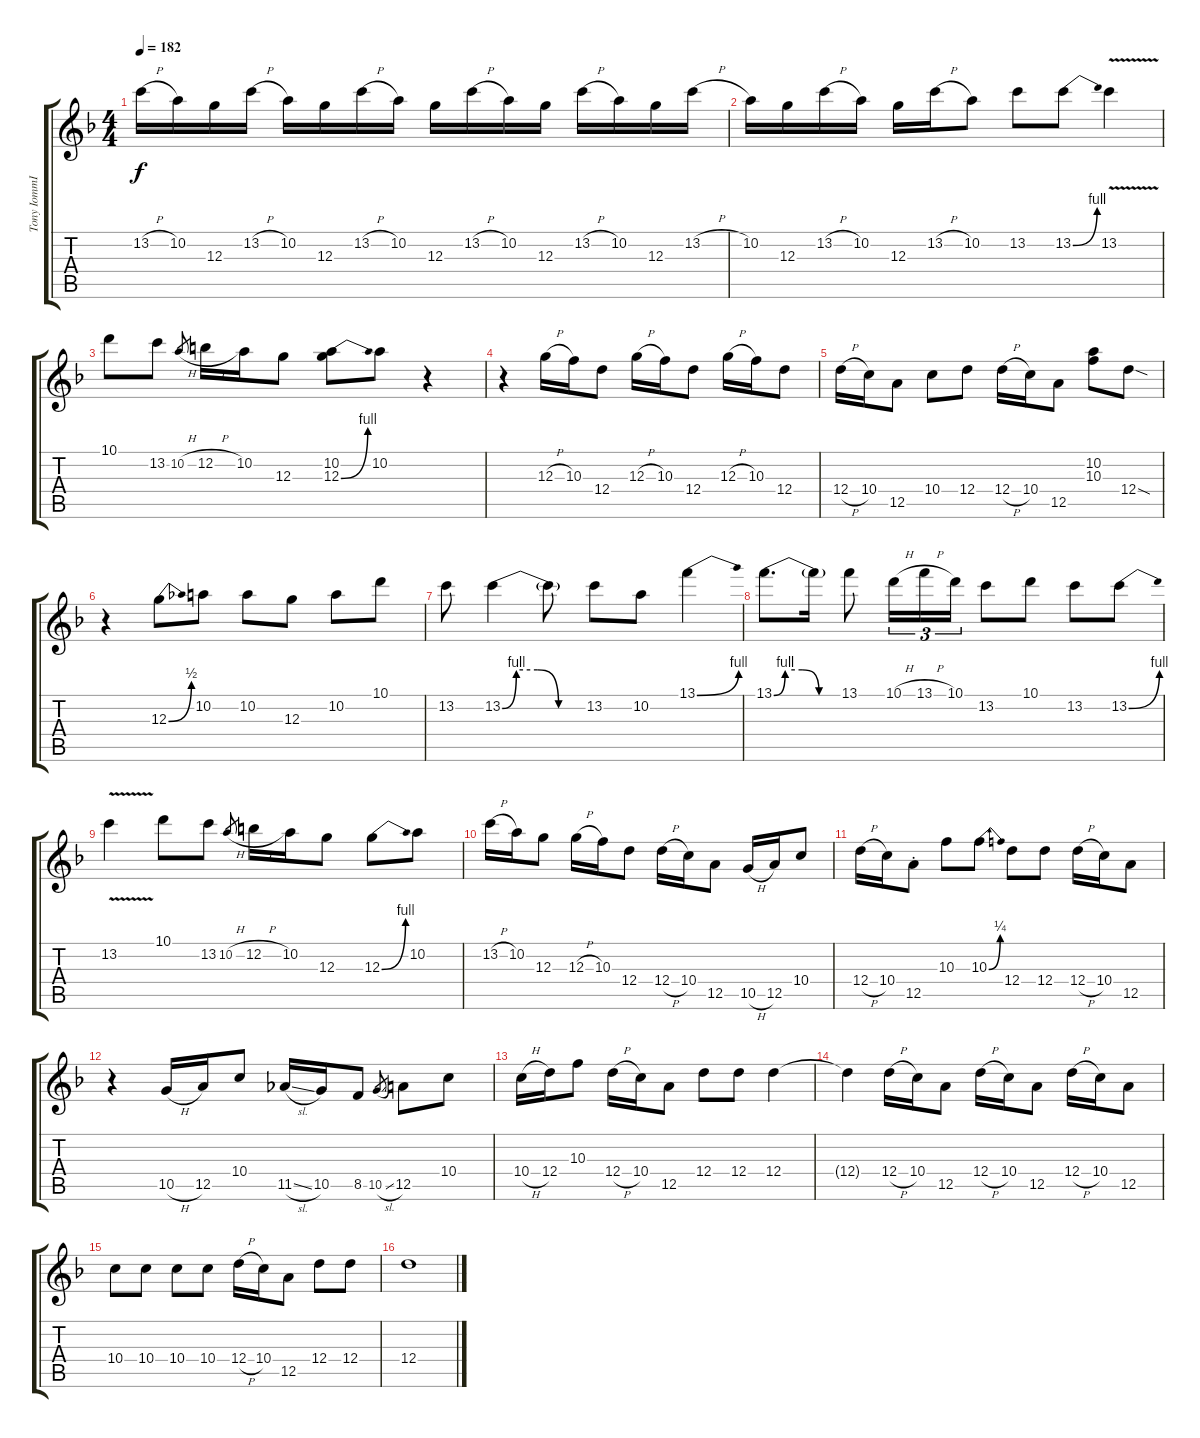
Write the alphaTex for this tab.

\track ("Tony IommI Distortion (Lead I)" "Tony IommI") {instrument distortionguitar}
\staff {score tabs}
\tuning (E4 B3 G3 D3 A2 E2) {hide}
\ts (4 4)
\tempo 182
\clef g2
\ks f
13.2{h}.16{dy f} 10.2.16 12.3.16 13.2{h}.16 10.2.16 12.3.16 13.2{h}.16 10.2.16 12.3.16 13.2{h}.16 10.2.16 12.3.16 13.2{h}.16 10.2.16 12.3.16 13.2{h}.16 |
10.2.16 12.3.16 13.2{h}.16 10.2.16 12.3.16 13.2{h}.16 10.2.8 13.2.8 13.2{be (bend 0 0 60 4)}.8 13.2{v}.4 |
10.1.8 13.2.8 10.2{h}.8{gr} 12.2{h}.16 10.2.16 12.3.8 (10.2 12.3{be (bend 0 0 60 4)}).8 10.2.8 r.4 |
r.4 12.3{h}.16 10.3.16 12.4.8 12.3{h}.16 10.3.16 12.4.8 12.3{h}.16 10.3.16 12.4.8 |
12.4{h}.16 10.4.16 12.5.8 10.4.8 12.4.8 12.4{h}.16 10.4.16 12.5.8 (10.2 10.3).8 12.4{sod}.8 |
r.4 12.3{be (bend 0 0 60 2)}.8 10.2.8 10.2.8 12.3.8 10.2.8 10.1.8 |
13.2.8 13.2{be (custom 0 0 10 4 25 4 40 0 60 0)}.4 13.2{t}.8 13.2.8 10.2.8 13.1{be (bend 0 0 60 4)}.4 |
13.1{be (custom 0 0 10 4 25 4 40 0 60 0)}.8{d} 13.1{t}.16 13.1.8 10.1{h}.16{tu (3 2)} 13.1{h}.16{tu (3 2)} 10.1.16{tu (3 2)} 13.2.8 10.1.8 13.2.8 13.2{be (bend 0 0 60 4)}.8 |
13.2{v}.4 10.1.8 13.2.8 10.2{h}.8{gr} 12.2{h}.16 10.2.16 12.3.8 12.3{be (bend 0 0 60 4)}.8 10.2.8 |
13.2{h}.16 10.2.16 12.3.8 12.3{h}.16 10.3.16 12.4.8 12.4{h}.16 10.4.16 12.5.8 10.5{h}.16 12.5.16 10.4.8 |
12.4{h}.16 10.4.16 12.5{st}.8 10.3.8 10.3{be (bend 0 0 60 1)}.8 12.4.8 12.4.8 12.4{h}.16 10.4.16 12.5.8 |
r.4 10.5{h}.16 12.5.16 10.4.8 11.5{sl}.16 10.5.16 8.5.8 10.5{sl}.8{gr} 12.5.8 10.4.8 |
10.4{h}.16 12.4.16 10.3.8 12.4{h}.16 10.4.16 12.5.8 12.4.8 12.4.8 12.4.4 |
12.4{t}.4 12.4{h}.16 10.4.16 12.5.8 12.4{h}.16 10.4.16 12.5.8 12.4{h}.16 10.4.16 12.5.8 |
10.4.8 10.4.8 10.4.8 10.4.8 12.4{h}.16 10.4.16 12.5.8 12.4.8 12.4.8 |
12.4.1
